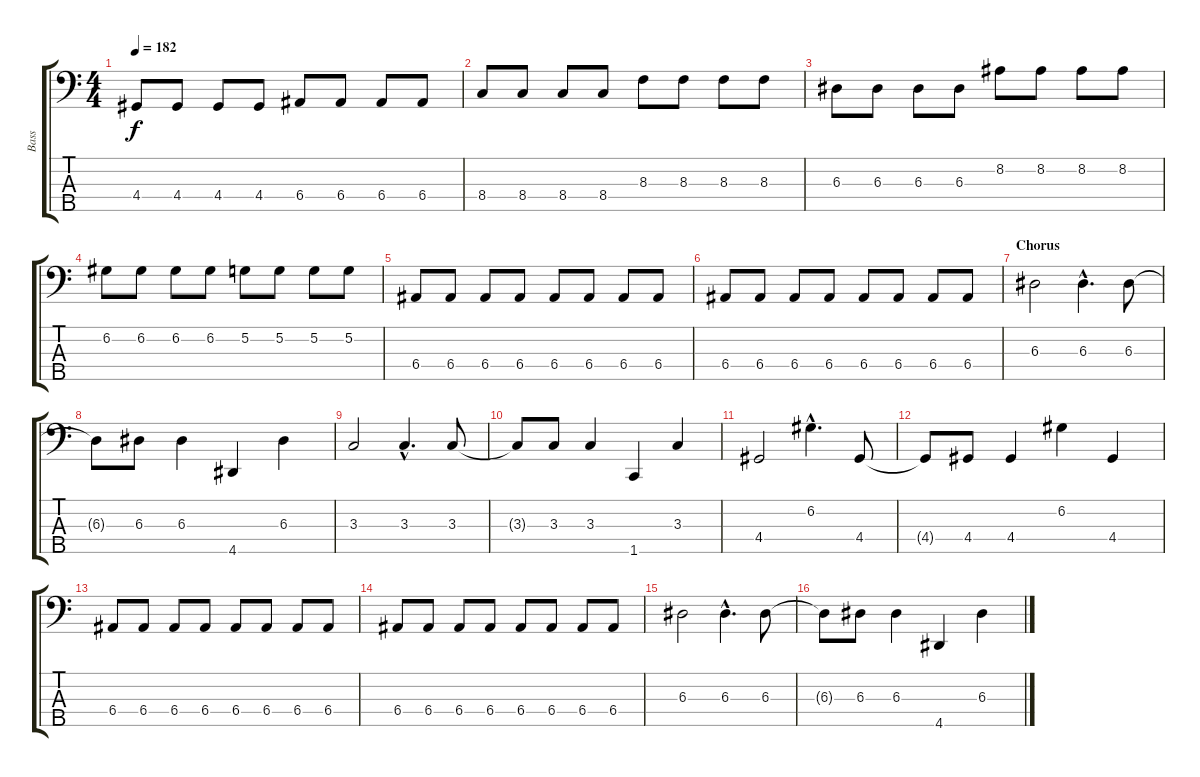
\track ("Bass" "Bass") {instrument electricbasspick}
\staff {score tabs}
\tuning (G2 D2 A1 E1 B0) {hide}
\ts (4 4)
\tempo 182
\clef f4
\ks c
4.4.8{dy f} 4.4.8 4.4.8 4.4.8 6.4.8 6.4.8 6.4.8 6.4.8 |
8.4.8 8.4.8 8.4.8 8.4.8 8.3.8 8.3.8 8.3.8 8.3.8 |
6.3.8 6.3.8 6.3.8 6.3.8 8.2.8 8.2.8 8.2.8 8.2.8 |
6.2.8 6.2.8 6.2.8 6.2.8 5.2.8 5.2.8 5.2.8 5.2.8 |
6.4.8 6.4.8 6.4.8 6.4.8 6.4.8 6.4.8 6.4.8 6.4.8 |
6.4.8 6.4.8 6.4.8 6.4.8 6.4.8 6.4.8 6.4.8 6.4.8 |
\section ("" "Chorus")
6.3.2 6.3{hac}.4{d} 6.3.8 |
6.3{t}.8 6.3.8 6.3.4 4.5.4 6.3.4 |
3.3.2 3.3{hac}.4{d} 3.3.8 |
3.3{t}.8 3.3.8 3.3.4 1.5.4 3.3.4 |
4.4.2 6.2{hac}.4{d} 4.4.8 |
4.4{t}.8 4.4.8 4.4.4 6.2.4 4.4.4 |
6.4.8 6.4.8 6.4.8 6.4.8 6.4.8 6.4.8 6.4.8 6.4.8 |
6.4.8 6.4.8 6.4.8 6.4.8 6.4.8 6.4.8 6.4.8 6.4.8 |
6.3.2 6.3{hac}.4{d} 6.3.8 |
6.3{t}.8 6.3.8 6.3.4 4.5.4 6.3.4
